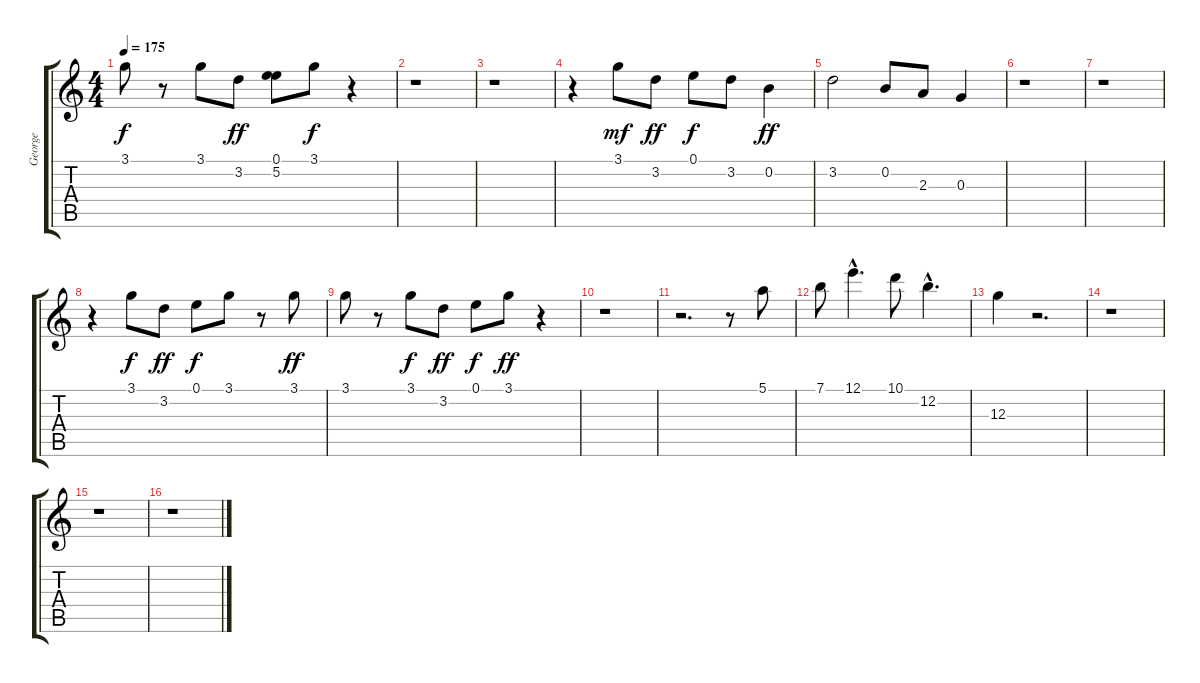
\track ("George" "George") {instrument electricguitarjazz}
\staff {score tabs}
\tuning (E4 B3 G3 D3 A2 E2) {hide}
\ts (4 4)
\tempo 175
\clef g2
\ks c
3.1.8{dy f} r.8 3.1.8 3.2.8{dy ff} (0.1 5.2).8 3.1.8{dy f} r.4 |
r.1 |
r.1 |
r.4 3.1.8{dy mf} 3.2.8{dy ff} 0.1.8{dy f} 3.2.8 0.2.4{dy ff} |
3.2.2 0.2.8 2.3.8 0.3.4 |
r.1 |
r.1 |
r.4 3.1.8{dy f} 3.2.8{dy ff} 0.1.8{dy f} 3.1.8 r.8 3.1.8{dy ff} |
3.1.8 r.8 3.1.8{dy f} 3.2.8{dy ff} 0.1.8{dy f} 3.1.8{dy ff} r.4 |
r.1 |
r.2{d} r.8 5.1.8 |
7.1.8 12.1{hac}.4{d} 10.1.8 12.2{hac}.4{d} |
12.3.4 r.2{d} |
r.1 |
r.1 |
r.1
